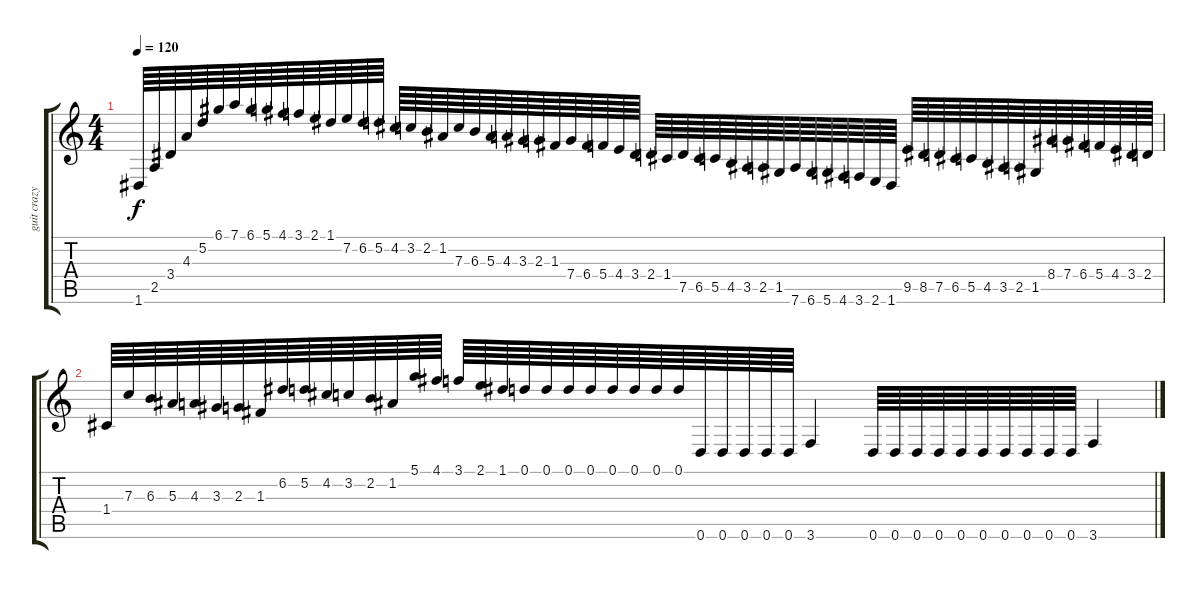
\track ("guit crazy" "guit crazy") {instrument distortionguitar}
\staff {score tabs}
\tuning (D4 A3 F3 C3 G2 D2) {hide}
\ts (4 4)
\tempo 120
\clef g2
\ks c
1.6.64{dy f} 2.5.64 3.4.64 4.3.64 5.2.64 6.1.64 7.1.64 6.1.64 5.1.64 4.1.64 3.1.64 2.1.64 1.1.64 7.2.64 6.2.64 5.2.64 4.2.64 3.2.64 2.2.64 1.2.64 7.3.64 6.3.64 5.3.64 4.3.64 3.3.64 2.3.64 1.3.64 7.4.64 6.4.64 5.4.64 4.4.64 3.4.64 2.4.64 1.4.64 7.5.64 6.5.64 5.5.64 4.5.64 3.5.64 2.5.64 1.5.64 7.6.64 6.6.64 5.6.64 4.6.64 3.6.64 2.6.64 1.6.64 9.5.64 8.5.64 7.5.64 6.5.64 5.5.64 4.5.64 3.5.64 2.5.64 1.5.64 8.4.64 7.4.64 6.4.64 5.4.64 4.4.64 3.4.64 2.4.64 |
1.4.64 7.3.64 6.3.64 5.3.64 4.3.64 3.3.64 2.3.64 1.3.64 6.2.64 5.2.64 4.2.64 3.2.64 2.2.64 1.2.64 5.1.64 4.1.64 3.1.64 2.1.64 1.1.64 0.1.64 0.1.64 0.1.64 0.1.64 0.1.64 0.1.64 0.1.64 0.1.64 0.6.64 0.6.64 0.6.64 0.6.64 0.6.64 3.6.4 0.6.64 0.6.64 0.6.64 0.6.64 0.6.64 0.6.64 0.6.64 0.6.64 0.6.64 0.6.64 3.6.4
